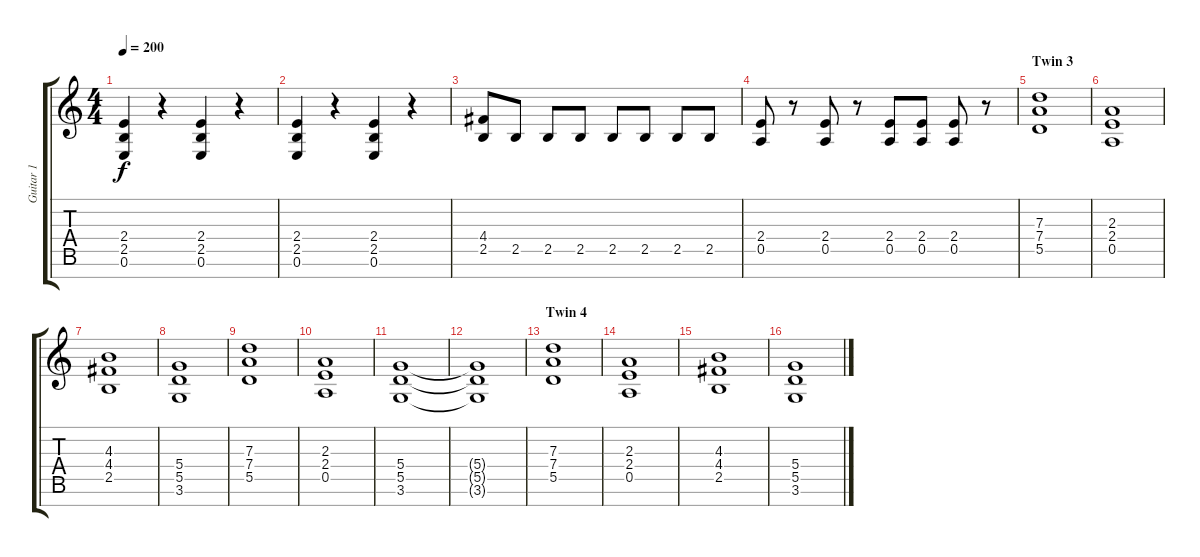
\track ("Guitar 1" "Guitar 1") {instrument overdrivenguitar}
\staff {score tabs}
\tuning (E4 B3 G3 D3 A2 E2 B1) {hide}
\ts (4 4)
\section ("" "")
\tempo 200
\clef g2
\ks c
(2.4 2.5 0.6).4{dy f} r.4 (2.4 2.5 0.6).4 r.4 |
(2.4 2.5 0.6).4 r.4 (2.4 2.5 0.6).4 r.4 |
\section ("" "")
(4.4 2.5).8 2.5.8 2.5.8 2.5.8 2.5.8 2.5.8 2.5.8 2.5.8 |
(2.4 0.5).8 r.8 (2.4 0.5).8 r.8 (2.4 0.5).8 (2.4 0.5).8 (2.4 0.5).8 r.8 |
\section ("" "Twin 3")
(7.3 7.4 5.5).1 |
(2.3 2.4 0.5).1 |
(4.3 4.4 2.5).1 |
(5.4 5.5 3.6).1 |
(7.3 7.4 5.5).1 |
(2.3 2.4 0.5).1 |
(5.4 5.5 3.6).1 |
(5.4{t} 5.5{t} 3.6{t}).1 |
\section ("" "Twin 4")
(7.3 7.4 5.5).1 |
(2.3 2.4 0.5).1 |
(4.3 4.4 2.5).1 |
(5.4 5.5 3.6).1
